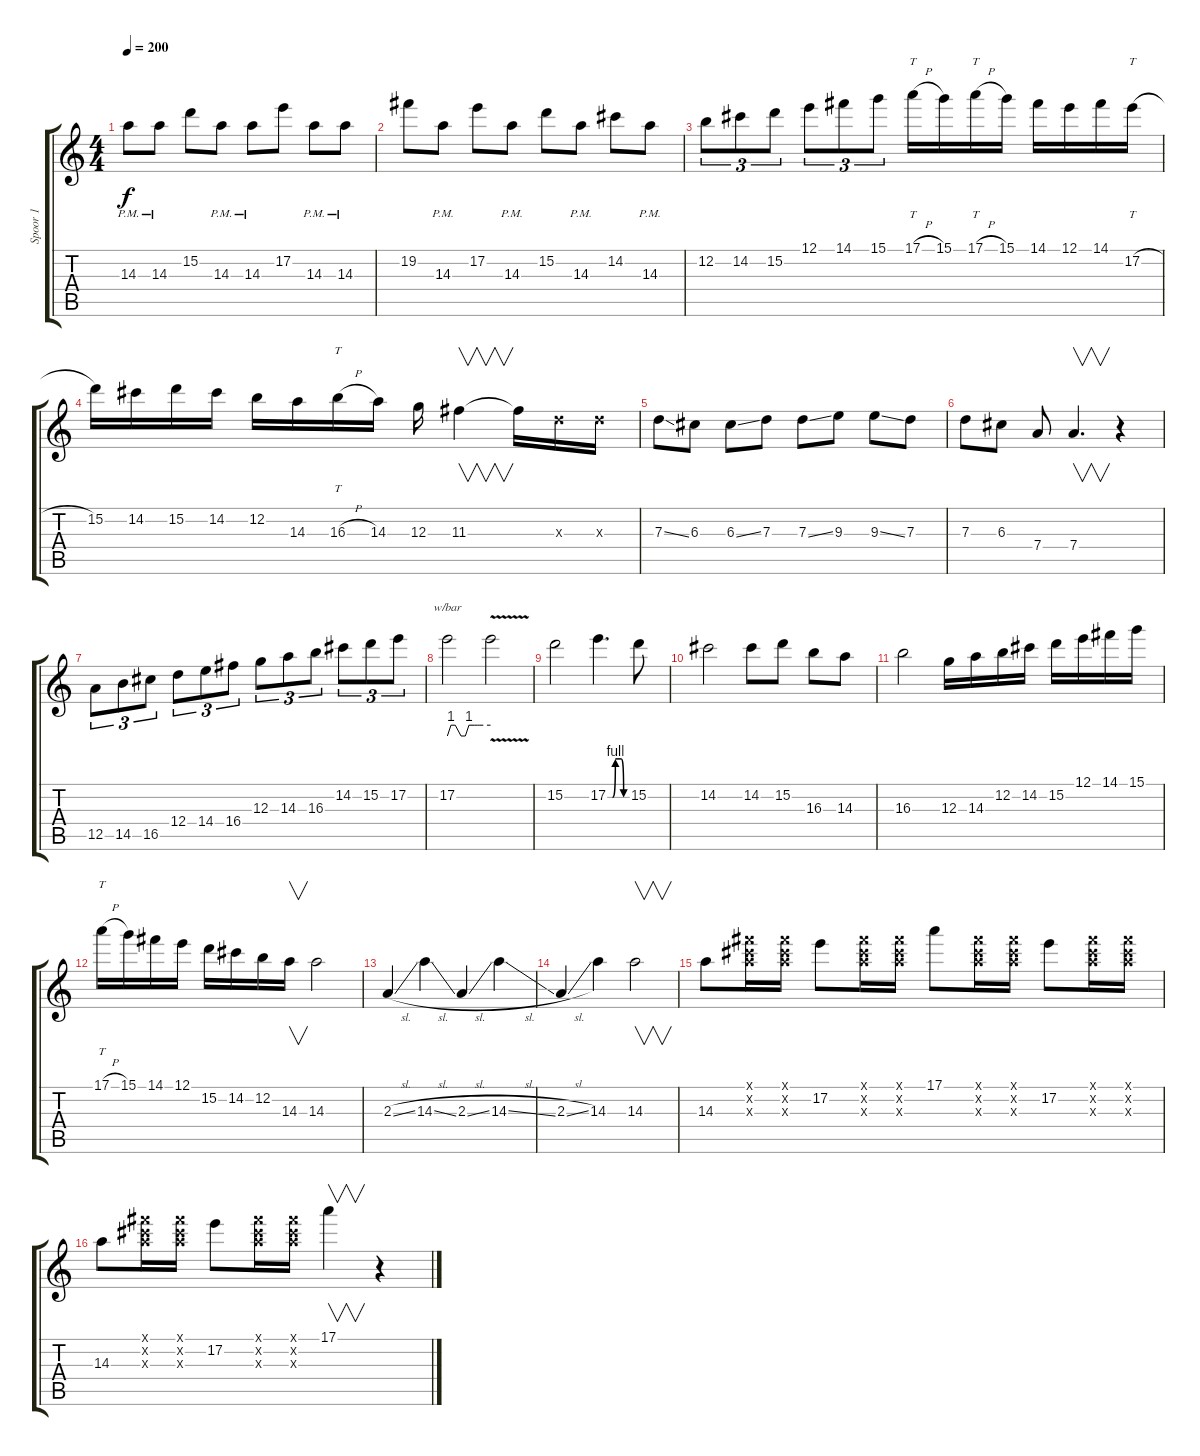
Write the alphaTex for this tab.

\track ("Spoor 1" "Spoor 1") {instrument distortionguitar}
\staff {score tabs}
\tuning (E4 B3 G3 D3 A2 E2) {hide}
\ts (4 4)
\tempo 200
\clef g2
\ks c
14.3{pm}.8{dy f} 14.3{pm}.8 15.2.8 14.3{pm}.8 14.3{pm}.8 17.2.8 14.3{pm}.8 14.3{pm}.8 |
19.2.8 14.3{pm}.8 17.2.8 14.3{pm}.8 15.2.8 14.3{pm}.8 14.2.8 14.3{pm}.8 |
12.2.8{tu (3 2)} 14.2.8{tu (3 2)} 15.2.8{tu (3 2)} 12.1.8{tu (3 2)} 14.1.8{tu (3 2)} 15.1.8{tu (3 2)} 17.1{h}.16{tt} 15.1.16 17.1{h}.16{tt} 15.1.16 14.1.16 12.1.16 14.1.16 17.2{h}.16{tt} |
15.2.16 14.2.16 15.2.16 14.2.16 12.2.16 14.3.16 16.3{h}.16{tt} 14.3.16 12.3.16 11.3.4{v} 11.3{t}.16 7.3{x}.16 7.3{x}.16 |
7.3{ss}.8 6.3.8 6.3{ss}.8 7.3.8 7.3{ss}.8 9.3.8 9.3{ss}.8 7.3.8 |
7.3.8 6.3.8 7.4.8 7.4.4{v d} r.4 |
12.5.8{tu (3 2)} 14.5.8{tu (3 2)} 16.5.8{tu (3 2)} 12.4.8{tu (3 2)} 14.4.8{tu (3 2)} 16.4.8{tu (3 2)} 12.3.8{tu (3 2)} 14.3.8{tu (3 2)} 16.3.8{tu (3 2)} 14.2.8{tu (3 2)} 15.2.8{tu (3 2)} 17.2.8{tu (3 2)} |
17.2.2{tbe (custom default 0 0 5 4 11 4 19 0 25 0 30 4 38 4 42 4 45 4 60 4)} 17.2{v t}.2 |
15.2.2 17.2{be (custom 0 0 10 0 15 0 24 4 42 4 50 0 60 0)}.4{d} 15.2.8 |
14.2.2 14.2.8 15.2.8 16.3.8 14.3.8 |
16.3.2 12.3.16 14.3.16 12.2.16 14.2.16 15.2.16 12.1.16 14.1.16 15.1.16 |
17.1{h}.16{tt} 15.1.16 14.1.16 12.1.16 15.2.16 14.2.16 12.2.16 14.3.16{v} 14.3.2 |
2.3{sl}.4{txt ""} 14.3{sl}.4 2.3{sl}.4 14.3{sl}.4 |
2.3{sl}.4 14.3.4 14.3.2{v} |
14.3.8 (14.1{x} 14.2{x} 14.3{x}).16 (14.1{x} 14.2{x} 14.3{x}).16 17.2.8 (14.1{x} 14.2{x} 14.3{x}).16 (14.1{x} 14.2{x} 14.3{x}).16 17.1.8 (14.1{x} 14.2{x} 14.3{x}).16 (14.1{x} 14.2{x} 14.3{x}).16 17.2.8 (14.1{x} 14.2{x} 14.3{x}).16 (14.1{x} 14.2{x} 14.3{x}).16 |
14.3.8 (14.1{x} 14.2{x} 14.3{x}).16 (14.1{x} 14.2{x} 14.3{x}).16 17.2.8 (14.1{x} 14.2{x} 14.3{x}).16 (14.1{x} 14.2{x} 14.3{x}).16 17.1.4{v} r.4
